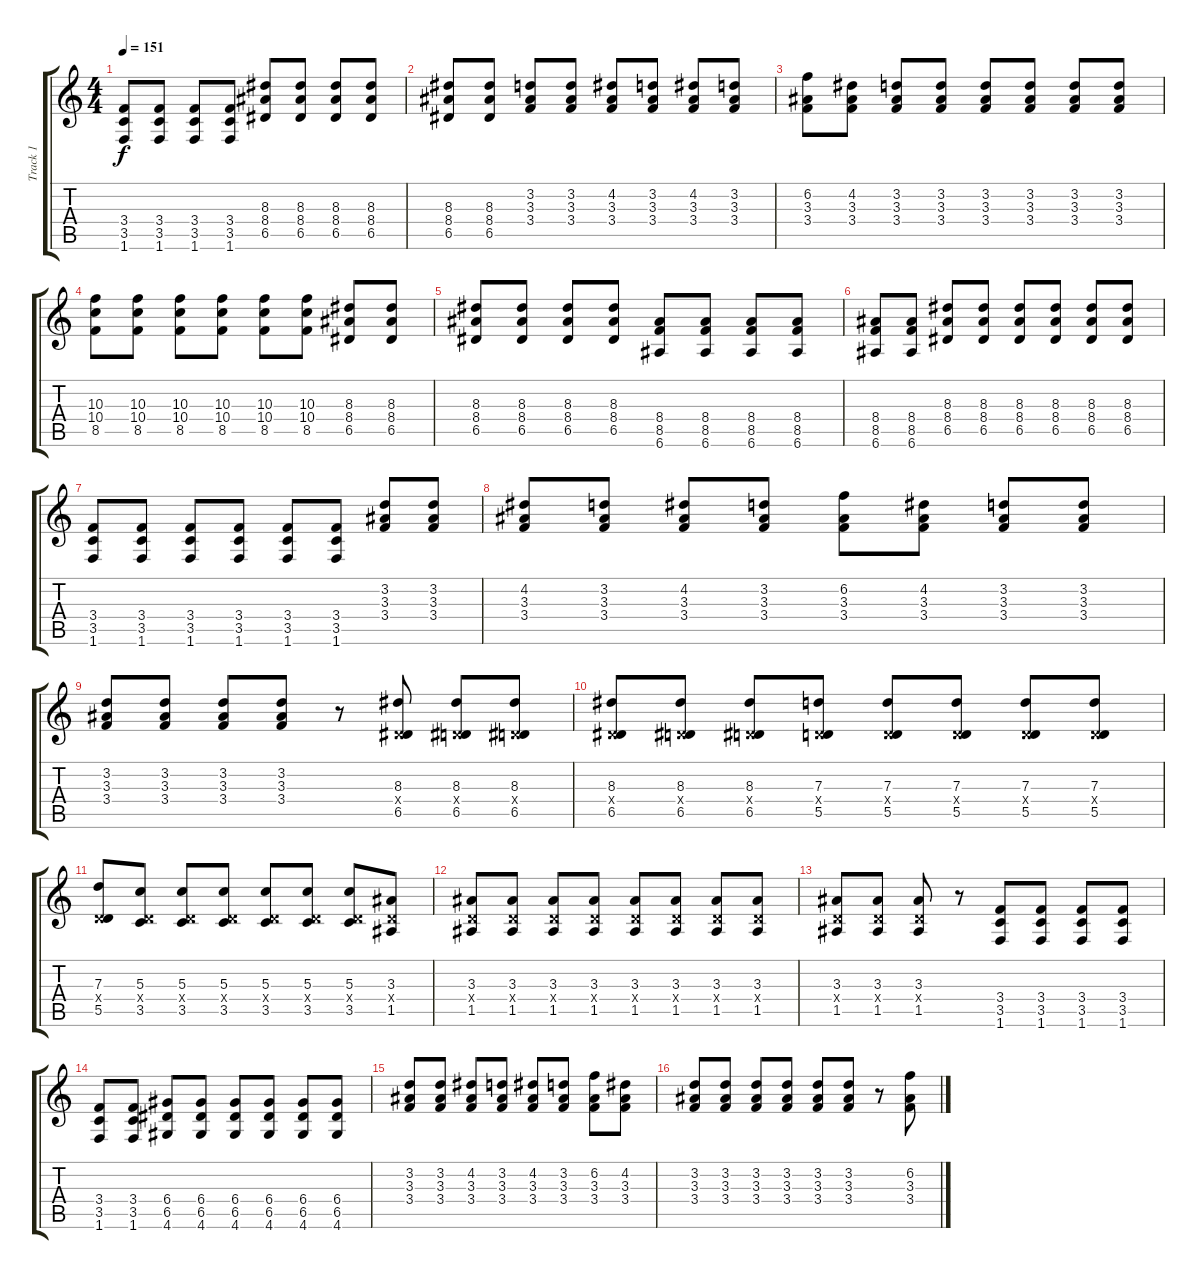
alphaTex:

\track ("Track 1" "Track 1") {instrument acousticguitarnylon}
\staff {score tabs}
\tuning (E4 B3 G3 D3 A2 E2) {hide}
\ts (4 4)
\tempo 151
\clef g2
\ks c
(3.4 3.5 1.6).8{dy f} (3.4 3.5 1.6).8 (3.4 3.5 1.6).8 (3.4 3.5 1.6).8 (8.3 8.4 6.5).8 (8.3 8.4 6.5).8 (8.3 8.4 6.5).8 (8.3 8.4 6.5).8 |
(8.3 8.4 6.5).8 (8.3 8.4 6.5).8 (3.2 3.3 3.4).8 (3.2 3.3 3.4).8 (4.2 3.3 3.4).8 (3.2 3.3 3.4).8 (4.2 3.3 3.4).8 (3.2 3.3 3.4).8 |
(6.2 3.3 3.4).8 (4.2 3.3 3.4).8 (3.2 3.3 3.4).8 (3.2 3.3 3.4).8 (3.2 3.3 3.4).8 (3.2 3.3 3.4).8 (3.2 3.3 3.4).8 (3.2 3.3 3.4).8 |
(10.3 10.4 8.5).8 (10.3 10.4 8.5).8 (10.3 10.4 8.5).8 (10.3 10.4 8.5).8 (10.3 10.4 8.5).8 (10.3 10.4 8.5).8 (8.3 8.4 6.5).8 (8.3 8.4 6.5).8 |
(8.3 8.4 6.5).8 (8.3 8.4 6.5).8 (8.3 8.4 6.5).8 (8.3 8.4 6.5).8 (8.4 8.5 6.6).8 (8.4 8.5 6.6).8 (8.4 8.5 6.6).8 (8.4 8.5 6.6).8 |
(8.4 8.5 6.6).8 (8.4 8.5 6.6).8 (8.3 8.4 6.5).8 (8.3 8.4 6.5).8 (8.3 8.4 6.5).8 (8.3 8.4 6.5).8 (8.3 8.4 6.5).8 (8.3 8.4 6.5).8 |
(3.4 3.5 1.6).8 (3.4 3.5 1.6).8 (3.4 3.5 1.6).8 (3.4 3.5 1.6).8 (3.4 3.5 1.6).8 (3.4 3.5 1.6).8 (3.2 3.3 3.4).8 (3.2 3.3 3.4).8 |
(4.2 3.3 3.4).8 (3.2 3.3 3.4).8 (4.2 3.3 3.4).8 (3.2 3.3 3.4).8 (6.2 3.3 3.4).8 (4.2 3.3 3.4).8 (3.2 3.3 3.4).8 (3.2 3.3 3.4).8 |
(3.2 3.3 3.4).8 (3.2 3.3 3.4).8 (3.2 3.3 3.4).8 (3.2 3.3 3.4).8 r.8 (8.3 0.4{x} 6.5).8 (8.3 0.4{x} 6.5).8 (8.3 0.4{x} 6.5).8 |
(8.3 0.4{x} 6.5).8 (8.3 0.4{x} 6.5).8 (8.3 0.4{x} 6.5).8 (7.3 0.4{x} 5.5).8 (7.3 0.4{x} 5.5).8 (7.3 0.4{x} 5.5).8 (7.3 0.4{x} 5.5).8 (7.3 0.4{x} 5.5).8 |
(7.3 0.4{x} 5.5).8 (5.3 0.4{x} 3.5).8 (5.3 0.4{x} 3.5).8 (5.3 0.4{x} 3.5).8 (5.3 0.4{x} 3.5).8 (5.3 0.4{x} 3.5).8 (5.3 0.4{x} 3.5).8 (3.3 0.4{x} 1.5).8 |
(3.3 0.4{x} 1.5).8 (3.3 0.4{x} 1.5).8 (3.3 0.4{x} 1.5).8 (3.3 0.4{x} 1.5).8 (3.3 0.4{x} 1.5).8 (3.3 0.4{x} 1.5).8 (3.3 0.4{x} 1.5).8 (3.3 0.4{x} 1.5).8 |
(3.3 0.4{x} 1.5).8 (3.3 0.4{x} 1.5).8 (3.3 0.4{x} 1.5).8 r.8 (3.4 3.5 1.6).8 (3.4 3.5 1.6).8 (3.4 3.5 1.6).8 (3.4 3.5 1.6).8 |
(3.4 3.5 1.6).8 (3.4 3.5 1.6).8 (6.4 6.5 4.6).8 (6.4 6.5 4.6).8 (6.4 6.5 4.6).8 (6.4 6.5 4.6).8 (6.4 6.5 4.6).8 (6.4 6.5 4.6).8 |
(3.2 3.3 3.4).8 (3.2 3.3 3.4).8 (4.2 3.3 3.4).8 (3.2 3.3 3.4).8 (4.2 3.3 3.4).8 (3.2 3.3 3.4).8 (6.2 3.3 3.4).8 (4.2 3.3 3.4).8 |
(3.2 3.3 3.4).8 (3.2 3.3 3.4).8 (3.2 3.3 3.4).8 (3.2 3.3 3.4).8 (3.2 3.3 3.4).8 (3.2 3.3 3.4).8 r.8 (6.2 3.3 3.4).8
